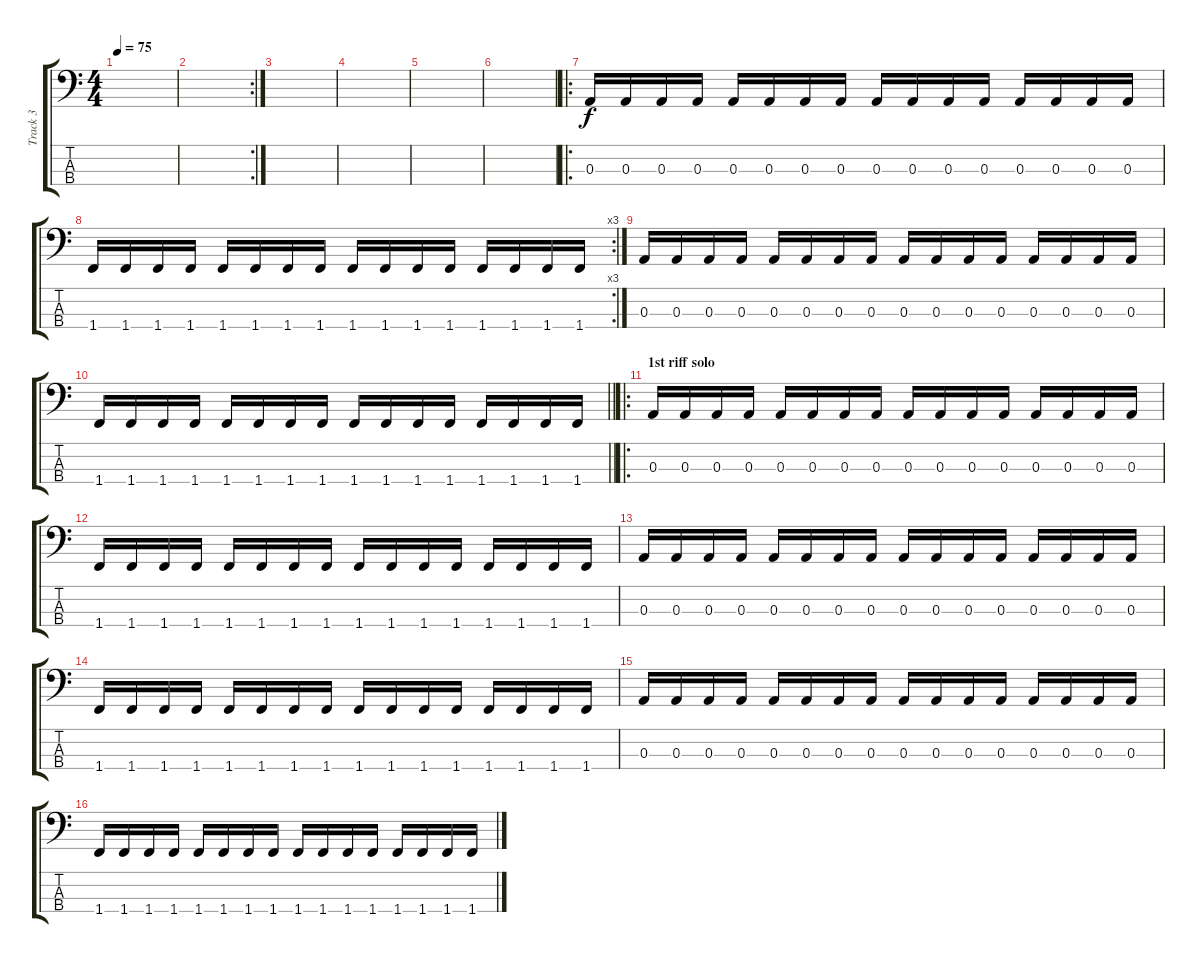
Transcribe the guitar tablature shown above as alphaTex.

\track ("Track 3" "Track 3") {instrument acousticbass}
\staff {score tabs}
\tuning (G2 D2 A1 E1) {hide}
\ts (4 4)
\tempo 75
\clef f4
\ks c
|
\rc 2
|
|
|
|
|
\ro
0.3.16 0.3.16 0.3.16 0.3.16 0.3.16 0.3.16 0.3.16 0.3.16 0.3.16 0.3.16 0.3.16 0.3.16 0.3.16 0.3.16 0.3.16 0.3.16 |
\rc 3
1.4.16 1.4.16 1.4.16 1.4.16 1.4.16 1.4.16 1.4.16 1.4.16 1.4.16 1.4.16 1.4.16 1.4.16 1.4.16 1.4.16 1.4.16 1.4.16 |
0.3.16 0.3.16 0.3.16 0.3.16 0.3.16 0.3.16 0.3.16 0.3.16 0.3.16 0.3.16 0.3.16 0.3.16 0.3.16 0.3.16 0.3.16 0.3.16 |
\barLineRight lightlight
1.4.16 1.4.16 1.4.16 1.4.16 1.4.16 1.4.16 1.4.16 1.4.16 1.4.16 1.4.16 1.4.16 1.4.16 1.4.16 1.4.16 1.4.16 1.4.16 |
\ro
\section ("" "1st riff solo")
0.3.16 0.3.16 0.3.16 0.3.16 0.3.16 0.3.16 0.3.16 0.3.16 0.3.16 0.3.16 0.3.16 0.3.16 0.3.16 0.3.16 0.3.16 0.3.16 |
1.4.16 1.4.16 1.4.16 1.4.16 1.4.16 1.4.16 1.4.16 1.4.16 1.4.16 1.4.16 1.4.16 1.4.16 1.4.16 1.4.16 1.4.16 1.4.16 |
0.3.16 0.3.16 0.3.16 0.3.16 0.3.16 0.3.16 0.3.16 0.3.16 0.3.16 0.3.16 0.3.16 0.3.16 0.3.16 0.3.16 0.3.16 0.3.16 |
1.4.16 1.4.16 1.4.16 1.4.16 1.4.16 1.4.16 1.4.16 1.4.16 1.4.16 1.4.16 1.4.16 1.4.16 1.4.16 1.4.16 1.4.16 1.4.16 |
0.3.16 0.3.16 0.3.16 0.3.16 0.3.16 0.3.16 0.3.16 0.3.16 0.3.16 0.3.16 0.3.16 0.3.16 0.3.16 0.3.16 0.3.16 0.3.16 |
1.4.16 1.4.16 1.4.16 1.4.16 1.4.16 1.4.16 1.4.16 1.4.16 1.4.16 1.4.16 1.4.16 1.4.16 1.4.16 1.4.16 1.4.16 1.4.16
